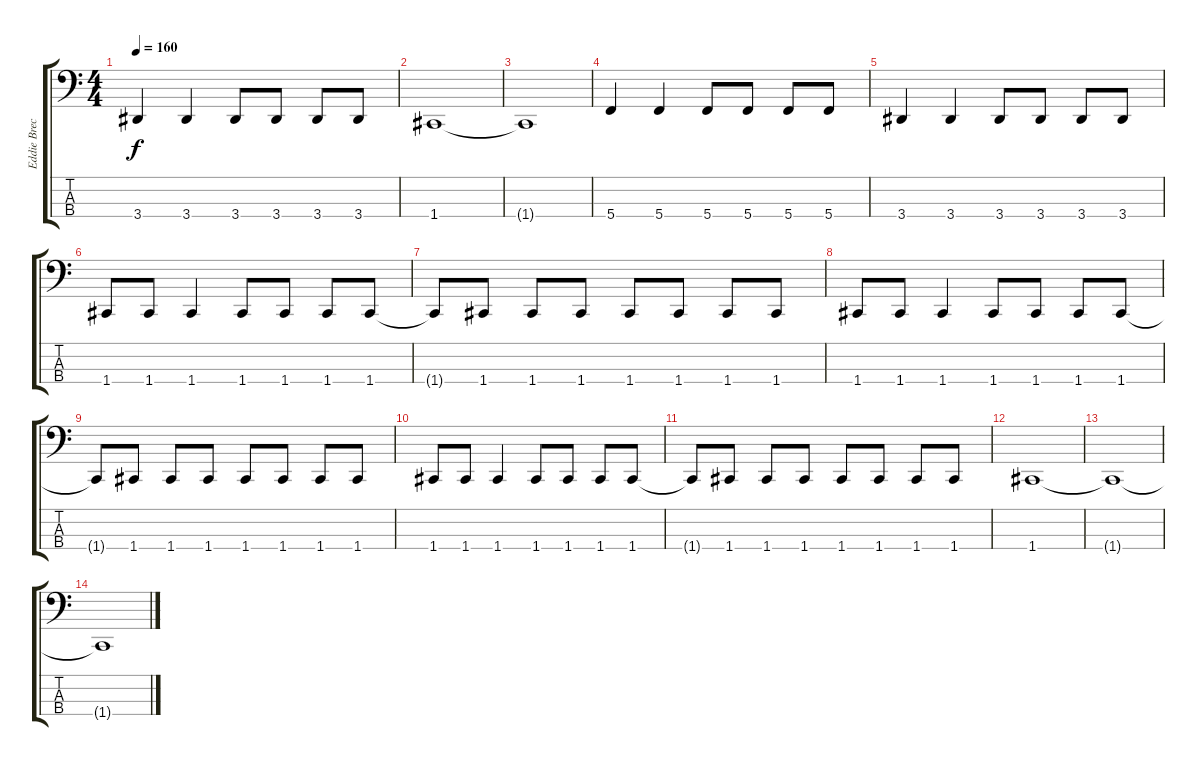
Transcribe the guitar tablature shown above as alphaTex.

\track ("Eddie Breckenridge" "Eddie Brec") {instrument electricbasspick}
\staff {score tabs}
\tuning (F2 C2 G1 C1) {hide}
\ts (4 4)
\tempo 160
\clef f4
\ks c
3.4.4{dy f} 3.4.4 3.4.8 3.4.8 3.4.8 3.4.8 |
1.4.1 |
1.4{t}.1 |
5.4.4 5.4.4 5.4.8 5.4.8 5.4.8 5.4.8 |
3.4.4 3.4.4 3.4.8 3.4.8 3.4.8 3.4.8 |
1.4.8 1.4.8 1.4.4 1.4.8 1.4.8 1.4.8 1.4.8 |
1.4{t}.8 1.4.8 1.4.8 1.4.8 1.4.8 1.4.8 1.4.8 1.4.8 |
1.4.8 1.4.8 1.4.4 1.4.8 1.4.8 1.4.8 1.4.8 |
1.4{t}.8 1.4.8 1.4.8 1.4.8 1.4.8 1.4.8 1.4.8 1.4.8 |
1.4.8 1.4.8 1.4.4 1.4.8 1.4.8 1.4.8 1.4.8 |
1.4{t}.8 1.4.8 1.4.8 1.4.8 1.4.8 1.4.8 1.4.8 1.4.8 |
1.4.1 |
1.4{t}.1 |
1.4{t}.1
